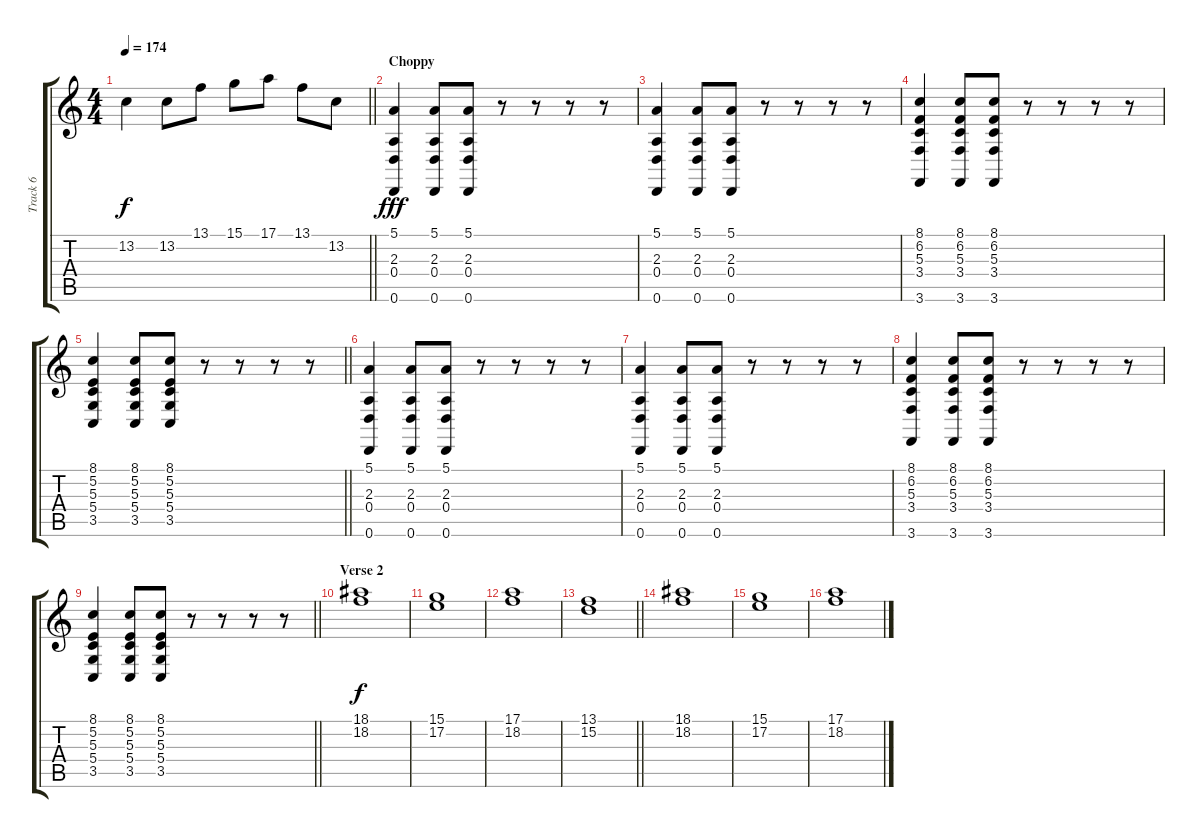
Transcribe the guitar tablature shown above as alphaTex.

\track ("Track 6" "Track 6") {instrument stringensemble1}
\staff {score tabs}
\tuning (E4 B3 G3 D3 A2 D2) {hide}
\ts (4 4)
\tempo 174
\clef g2
\barLineRight lightlight
\ks c
13.2.4{dy f} 13.2.8 13.1.8 15.1.8 17.1.8 13.1.8 13.2.8 |
\section ("" "Choppy")
(5.1 2.3 0.4 0.6).4{dy fff} (5.1 2.3 0.4 0.6).8 (5.1 2.3 0.4 0.6).8 r.8 r.8 r.8 r.8 |
(5.1 2.3 0.4 0.6).4 (5.1 2.3 0.4 0.6).8 (5.1 2.3 0.4 0.6).8 r.8 r.8 r.8 r.8 |
(8.1 6.2 5.3 3.4 3.6).4 (8.1 6.2 5.3 3.4 3.6).8 (8.1 6.2 5.3 3.4 3.6).8 r.8 r.8 r.8 r.8 |
\barLineRight lightlight
(8.1 5.2 5.3 5.4 3.5).4 (8.1 5.2 5.3 5.4 3.5).8 (8.1 5.2 5.3 5.4 3.5).8 r.8 r.8 r.8 r.8 |
(5.1 2.3 0.4 0.6).4 (5.1 2.3 0.4 0.6).8 (5.1 2.3 0.4 0.6).8 r.8 r.8 r.8 r.8 |
(5.1 2.3 0.4 0.6).4 (5.1 2.3 0.4 0.6).8 (5.1 2.3 0.4 0.6).8 r.8 r.8 r.8 r.8 |
(8.1 6.2 5.3 3.4 3.6).4 (8.1 6.2 5.3 3.4 3.6).8 (8.1 6.2 5.3 3.4 3.6).8 r.8 r.8 r.8 r.8 |
\barLineRight lightlight
(8.1 5.2 5.3 5.4 3.5).4 (8.1 5.2 5.3 5.4 3.5).8 (8.1 5.2 5.3 5.4 3.5).8 r.8 r.8 r.8 r.8 |
\section ("" "Verse 2")
(18.1 18.2).1{dy f} |
(15.1 17.2).1 |
(17.1 18.2).1 |
\barLineRight lightlight
(13.1 15.2).1 |
(18.1 18.2).1 |
(15.1 17.2).1 |
(17.1 18.2).1
